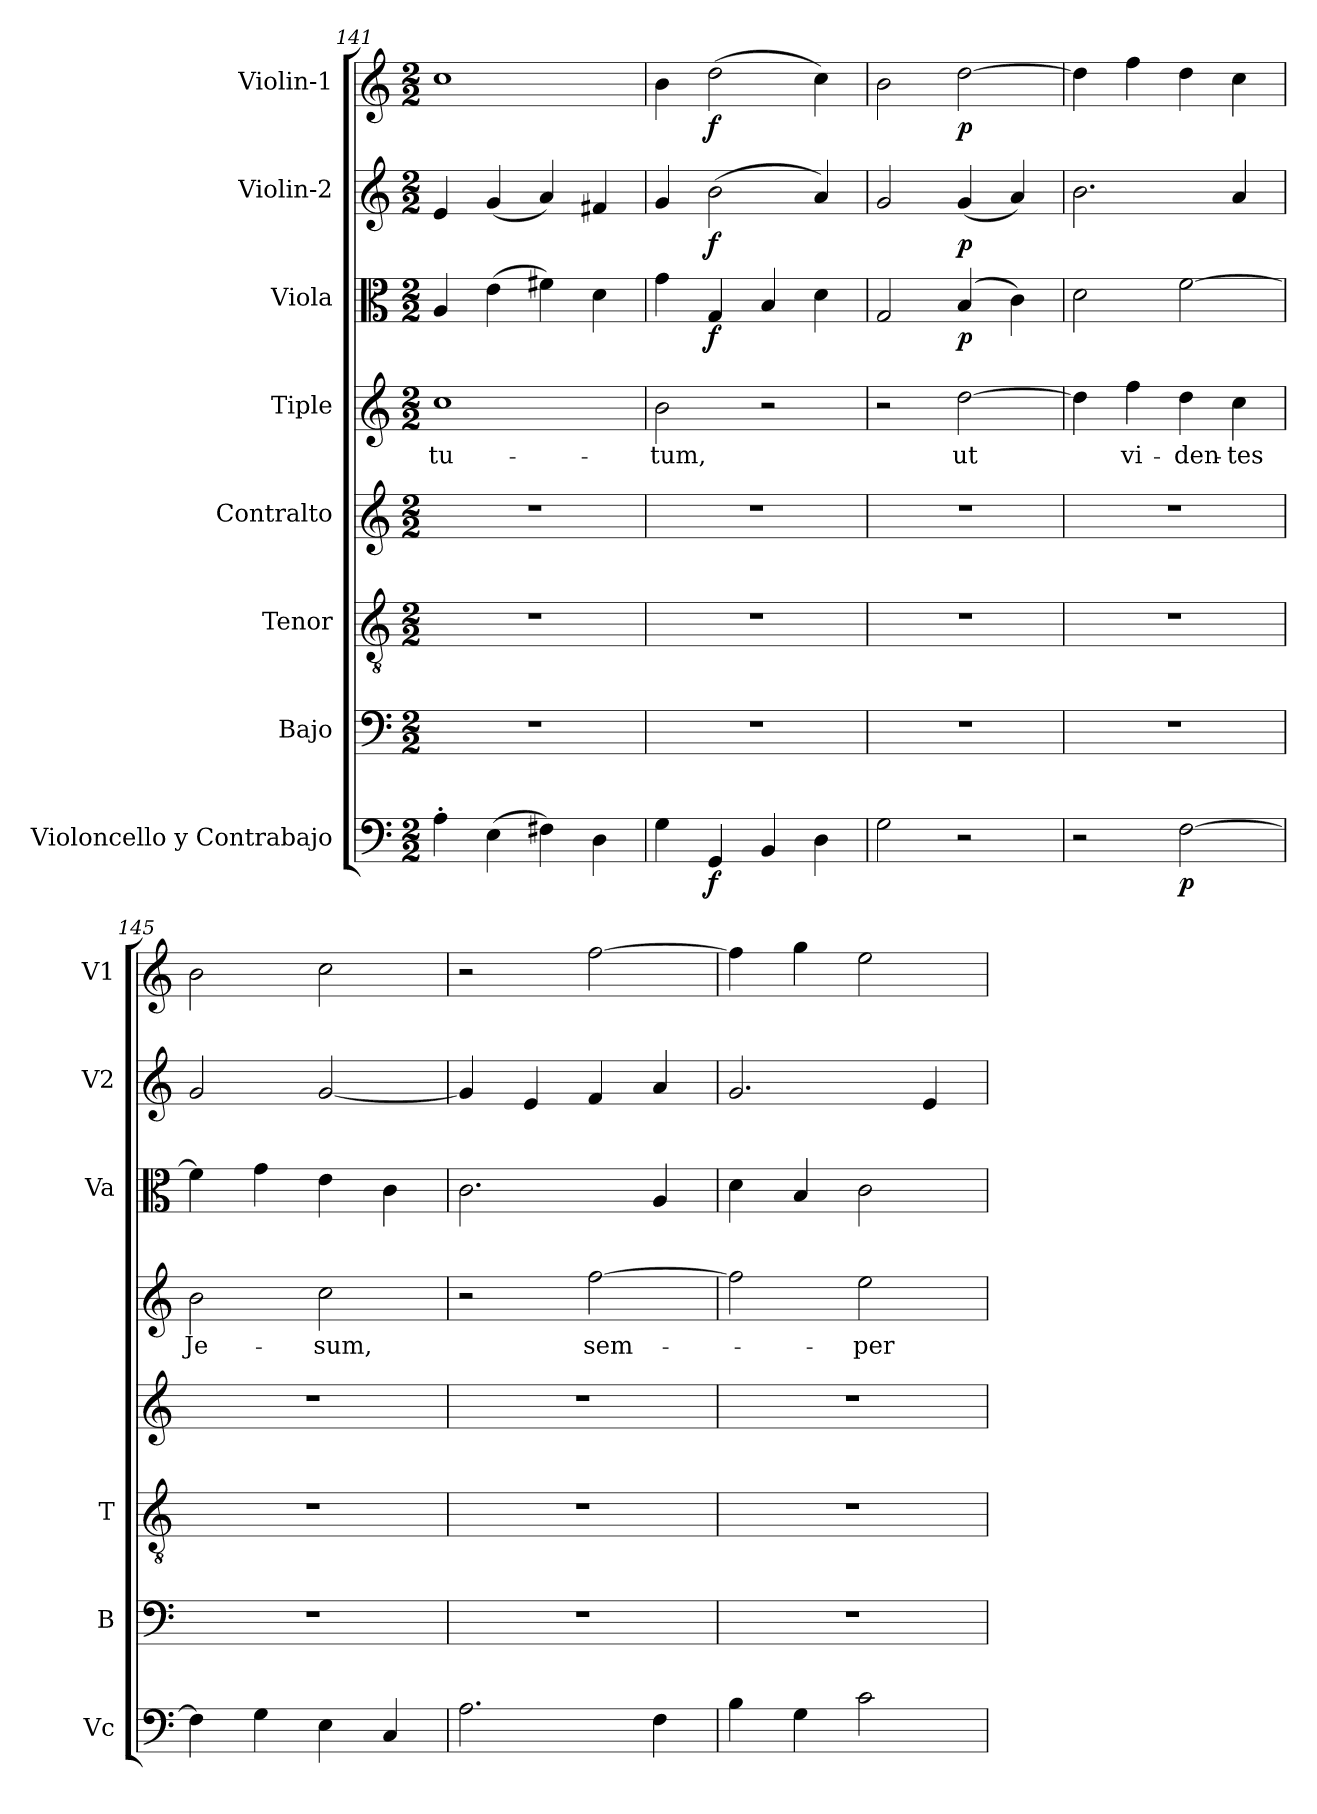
**kern	**dynam	**kern	**kern	**kern	**kern	**text	**kern	**dynam	**kern	**dynam	**kern	**dynam
*part8	*part8	*part7	*part6	*part5	*part4	*part4	*part3	*part3	*part2	*part2	*part1	*part1
*staff8	*staff8	*staff7	*staff6	*staff5	*staff4	*staff4	*staff3	*staff3	*staff2	*staff2	*staff1	*staff1
*I"Violoncello y Contrabajo	*	*I"Bajo	*I"Tenor	*I"Contralto	*I"Tiple	*	*I"Viola	*	*I"Violin-2	*	*I"Violin-1	*
*I'Vc	*	*I'B	*I'T	*	*	*	*I'Va	*	*I'V2	*	*I'V1	*
!!LO:LB:g=z
*clefF4	*	*clefF4	*clefGv2	*clefG2	*clefG2	*	*clefC3	*	*clefG2	*	*clefG2	*
*k[]	*	*k[]	*k[]	*k[]	*k[]	*	*k[]	*	*k[]	*	*k[]	*
*C:	*	*C:	*C:	*C:	*C:	*	*C:	*	*C:	*	*C:	*
*M2/2	*	*M2/2	*M2/2	*M2/2	*M2/2	*	*M2/2	*	*M2/2	*	*M2/2	*
=141	=141	=141	=141	=141	=141	=141	=141	=141	=141	=141	=141	=141
!	!	!	!	!	!	!LO:LY:b	!	!	!	!	!	!
4A'>\	.	1r	1r	1r	1cc	tu-	4A/	.	4e/	.	1cc	.
(>4E\	.	.	.	.	.	.	(>4e\	.	(<4g/	.	.	.
4F#X\)	.	.	.	.	.	.	4f#X\)	.	4a/)	.	.	.
4D\	.	.	.	.	.	.	4d\	.	4f#X/	.	.	.
=142	=142	=142	=142	=142	=142	=142	=142	=142	=142	=142	=142	=142
!	!	!	!	!	!	!LO:LY:b	!	!	!	!	!	!
4G\	.	1r	1r	1r	2b\	-tum,	4g\	.	4g/	.	4b\	.
!	!LO:DY:b	!	!	!	!	!	!	!LO:DY:b	!	!LO:DY:b	!	!LO:DY:b
4GG/	f	.	.	.	.	.	4G/	f	(>2b\	f	(>2dd\	f
4BB/	.	.	.	.	2r	.	4B/	.	.	.	.	.
4D\	.	.	.	.	.	.	4d\	.	4a/)	.	4cc\)	.
=143	=143	=143	=143	=143	=143	=143	=143	=143	=143	=143	=143	=143
2G\	.	1r	1r	1r	2r	.	2G/	.	2g/	.	2b\	.
!	!	!	!	!	!	!LO:LY:b	!	!LO:DY:b	!	!LO:DY:b	!	!LO:DY:b
2r	.	.	.	.	[2dd\	ut	(>4B/	p	(<4g/	p	[2dd\	p
.	.	.	.	.	.	.	4c\)	.	4a/)	.	.	.
=144	=144	=144	=144	=144	=144	=144	=144	=144	=144	=144	=144	=144
2r	.	1r	1r	1r	4dd\]	.	2d\	.	2.b\	.	4dd\]	.
!	!	!	!	!	!	!LO:LY:b	!	!	!	!	!	!
.	.	.	.	.	4ff\	vi-	.	.	.	.	4ff\	.
!	!LO:DY:b	!	!	!	!	!LO:LY:b	!	!	!	!	!	!
[2F\	p	.	.	.	4dd\	-den-	[2f\	.	.	.	4dd\	.
!	!	!	!	!	!	!LO:LY:b	!	!	!	!	!	!
.	.	.	.	.	4cc\	-tes	.	.	4a/	.	4cc\	.
=145	=145	=145	=145	=145	=145	=145	=145	=145	=145	=145	=145	=145
!	!	!	!	!	!	!LO:LY:b	!	!	!	!	!	!
4F\]	.	1r	1r	1r	2b\	Je-	4f\]	.	2g/	.	2b\	.
4G\	.	.	.	.	.	.	4g\	.	.	.	.	.
!	!	!	!	!	!	!LO:LY:b	!	!	!	!	!	!
4E\	.	.	.	.	2cc\	-sum,	4e\	.	[2g/	.	2cc\	.
4C/	.	.	.	.	.	.	4c\	.	.	.	.	.
=146	=146	=146	=146	=146	=146	=146	=146	=146	=146	=146	=146	=146
2.A\	.	1r	1r	1r	2r	.	2.c\	.	4g/]	.	2r	.
.	.	.	.	.	.	.	.	.	4e/	.	.	.
!	!	!	!	!	!	!LO:LY:b	!	!	!	!	!	!
.	.	.	.	.	[2ff\	sem-	.	.	4f/	.	[2ff\	.
4F\	.	.	.	.	.	.	4A/	.	4a/	.	.	.
=147	=147	=147	=147	=147	=147	=147	=147	=147	=147	=147	=147	=147
4B\	.	1r	1r	1r	2ff\]	.	4d\	.	2.g/	.	4ff\]	.
4G\	.	.	.	.	.	.	4B/	.	.	.	4gg\	.
!	!	!	!	!	!	!LO:LY:b	!	!	!	!	!	!
2c\	.	.	.	.	2ee\	-per	2c\	.	.	.	2ee\	.
.	.	.	.	.	.	.	.	.	4e/	.	.	.
=	=	=	=	=	=	=	=	=	=	=	=	=
*-	*-	*-	*-	*-	*-	*-	*-	*-	*-	*-	*-	*-
